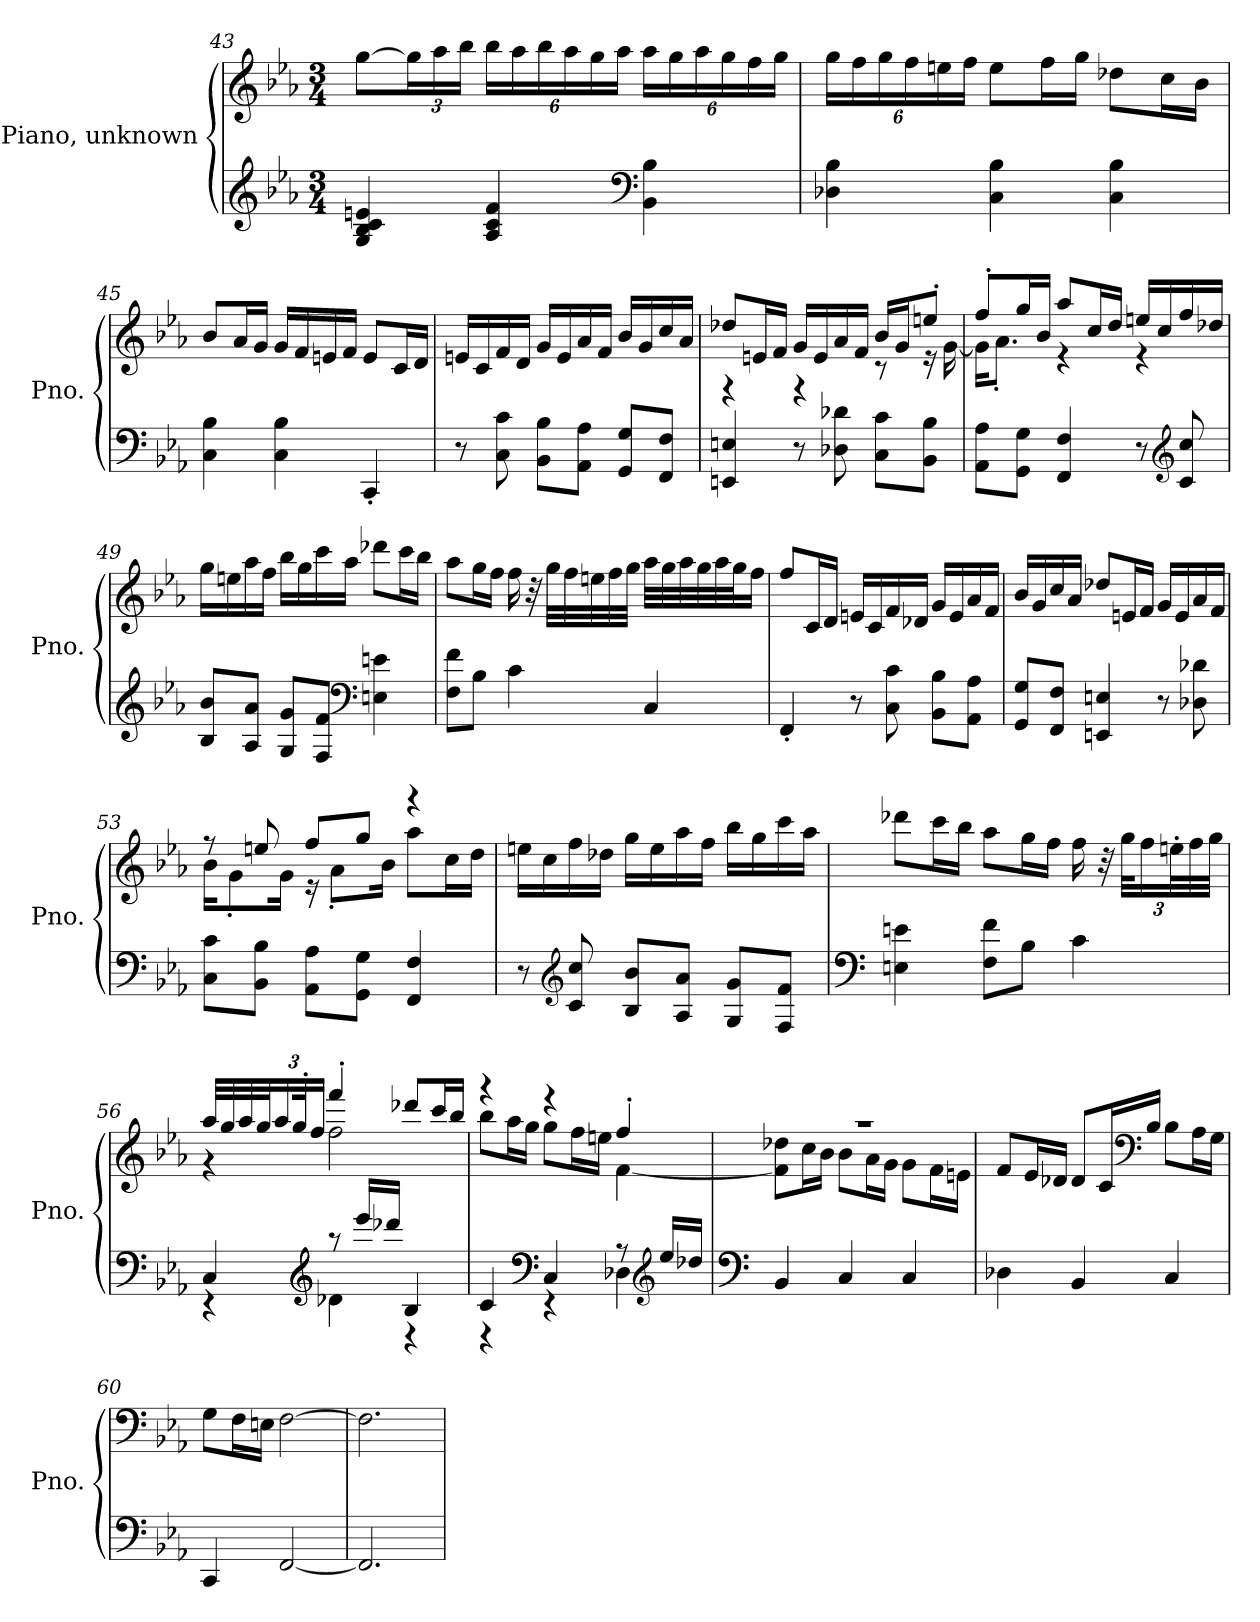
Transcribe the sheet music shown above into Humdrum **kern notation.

**kern	**kern
*part1	*part1
*staff2	*staff1
*I"Piano, unknown	*
*I'Pno.	*
!!LO:LB:g=z
*clefG2	*clefG2
*k[b-e-a-]	*k[b-e-a-]
*M3/4	*M3/4
=43	=43
4G/ 4B-/ 4c/ 4en/	[8gg\L
*	*Xbrackettup
.	24gg\L]
.	24aa-\
.	24bb-\JJ
4A-/ 4c/ 4f/	24bb-\LL
.	24aa-\
.	24bb-\
.	24aa-\
.	24gg\
.	24aa-\JJ
*clefF4	*
4BB-\ 4B-\	24aa-\LL
.	24gg\
.	24aa-\
.	24gg\
.	24ff\
.	24gg\JJ
=44	=44
4D-X\ 4B-\	24gg\LL
.	24ff\
.	24gg\
.	24ff\
.	24een\
.	24ff\JJ
4C\ 4B-\	8ee\L
.	16ff\L
.	16gg\JJ
4C\ 4B-\	8dd-X\L
.	16cc\L
.	16b-\JJ
=45	=45
4C\ 4B-\	8b-/L
.	16a-/L
.	16g/JJ
4C\ 4B-\	16g/LL
.	16f/
.	16en/
.	16f/JJ
4CC'/	8e/L
.	16c/L
.	16d/JJ
!!LO:LB:g=z
=46	=46
8r	16en/LL
.	16c/
8C\ 8c\	16f/
.	16d/JJ
8BB-\ 8B-\L	16g/LL
.	16e/
8AA-\ 8A-\J	16a-/
.	16f/JJ
8GG/ 8G/L	16b-/LL
.	16g/
8FF/ 8F/J	16cc/
.	16a-/JJ
=47	=47
*	*^
4EEn/ 4En/	8dd-X/L	4r
.	16en/L	.
.	16f/JJ	.
8r	16g/LL	4r
.	16e/	.
8D-X\ 8d-X\	16a-/	.
.	16f/JJ	.
8C\ 8c\L	16b-/LL	8r
.	16g/J	.
8BB-\ 8B-\J	8een'/J	16r
.	.	[16g\
=48	=48	=48
8AA-\ 8A-\L	8ff'/L	16g\KL]
.	.	8.a-'\J
8GG\ 8G\J	16gg/L	.
.	16b-/JJ	.
4FF/ 4F/	8aa-/L	4r
.	16cc/L	.
.	16dd/JJ	.
8r	16een/LL	4r
.	16cc/	.
*clefG2	*	*
8c/ 8cc/	16ff/	.
.	16dd-X/JJ	.
*	*v	*v
!!LO:LB:g=z
=49	=49
8B-/ 8b-/L	16gg\LL
.	16een\
8A-/ 8a-/J	16aa-\
.	16ff\JJ
8G/ 8g/L	16bb-\LL
.	16gg\
8F/ 8f/J	16ccc\
.	16aa-\JJ
*clefF4	*
4En\ 4en\	8ddd-X\L
.	16ccc\L
.	16bb-\JJ
=50	=50
8F\ 8f\L	8aa-\L
8B-\J	16gg\L
.	16ff\JJ
4c\	16ff\
.	32r
.	32gg\LLL
.	32ff\
.	32een\
.	32ff\
.	32gg\JJJ
4C/	32aa-\LLL
.	32gg\
.	32aa-\
.	32gg\
.	32aa-\
.	32gg\J
.	16ff\JJ
=51	=51
4FF'/	8ff/L
.	16c/L
.	16d/JJ
8r	16en/LL
.	16c/
8C\ 8c\	16f/
.	16d-X/JJ
8BB-\ 8B-\L	16g/LL
.	16e/
8AA-\ 8A-\J	16a-/
.	16f/JJ
!!LO:LB:g=z
=52	=52
8GG/ 8G/L	16b-/LL
.	16g/
8FF/ 8F/J	16cc/
.	16a-/JJ
4EEn/ 4En/	8dd-X/L
.	16en/L
.	16f/JJ
8r	16g/LL
.	16e/
8D-X\ 8d-X\	16a-/
.	16f/JJ
=53	=53
*	*^
8C\ 8c\L	8r	16b-\KL
.	.	8g'\
8BB-\ 8B-\J	8een/	.
.	.	16g\Jk
8AA-\ 8A-\L	8ff/L	16r
.	.	8a-'\L
8GG\ 8G\J	8gg/J	.
.	.	16b-\Jk
4FF/ 4F/	4r	8aa-\L
.	.	16cc\L
.	.	16dd\JJ
*	*v	*v
=54	=54
8r	16een\LL
.	16cc\
*clefG2	*
8c/ 8cc/	16ff\
.	16dd-X\JJ
8B-/ 8b-/L	16gg\LL
.	16ee\
8A-/ 8a-/J	16aa-\
.	16ff\JJ
8G/ 8g/L	16bb-\LL
.	16gg\
8F/ 8f/J	16ccc\
.	16aa-\JJ
!!LO:PB:g=z
=55	=55
*clefF4	*
4En\ 4en\	8ddd-X\L
.	16ccc\L
.	16bb-\JJ
8F\ 8f\L	8aa-\L
8B-\J	16gg\L
.	16ff\JJ
4c\	16ff\
.	32r
.	32gg\KLL
.	24ff\
.	48een'\L
.	32ff\
.	32gg\JJJ
=56	=56
*^	*^
4C/	4r	32aa-/LLL	4r
.	.	32gg/	.
.	.	32aa-/	.
.	.	32gg/J	.
.	.	24aa-/	.
.	.	48gg'/K	.
.	.	16ff/JJ	.
*clefG2	*	*	*
8r	4d-X\	4fff'/	2ff\
16eee-/LL	.	.	.
16ddd-X/JJ	.	.	.
4B-/	4r	8ddd-X/L	.
.	.	16ccc/L	.
.	.	16bb-/JJ	.
!!LO:LB:g=z	!!
=57	=57	=57	=57
4c/	4r	4r	8bb-\L
.	.	.	16aa-\L
.	.	.	16gg\JJ
*clefF4	*	*	*
4C/	4r	4r	8gg\L
.	.	.	16ff\L
.	.	.	16een\JJ
8r	4D-X\	4ff'/	[4f\
*clefG2	*	*	*
16ee-/LL	.	.	.
16dd-X/JJ	.	.	.
*v	*v	*	*
=58	=58	=58
*clefF4	*	*
4BB-/	2.r	8f\] 8dd-X\L
.	.	16cc\L
.	.	16b-\JJ
4C/	.	8b-\L
.	.	16a-\L
.	.	16g\JJ
4C/	.	8g\L
.	.	16f\L
.	.	16en\JJ
*	*v	*v
=59	=59
4D-X\	8f/L
.	16e-/L
.	16d-X/JJ
4BB-/	8d-/L
.	16c/L
*	*clefF4
.	16B-/JJ
4C/	8B-\L
.	16A-\L
.	16G\JJ
=60	=60
4CC/	8G\L
.	16F\L
.	16En\JJ
[2FF/	[2F\
!!LO:LB:g=z
=61	=61
2.FF/]	2.F\]
=	=
*-	*-
